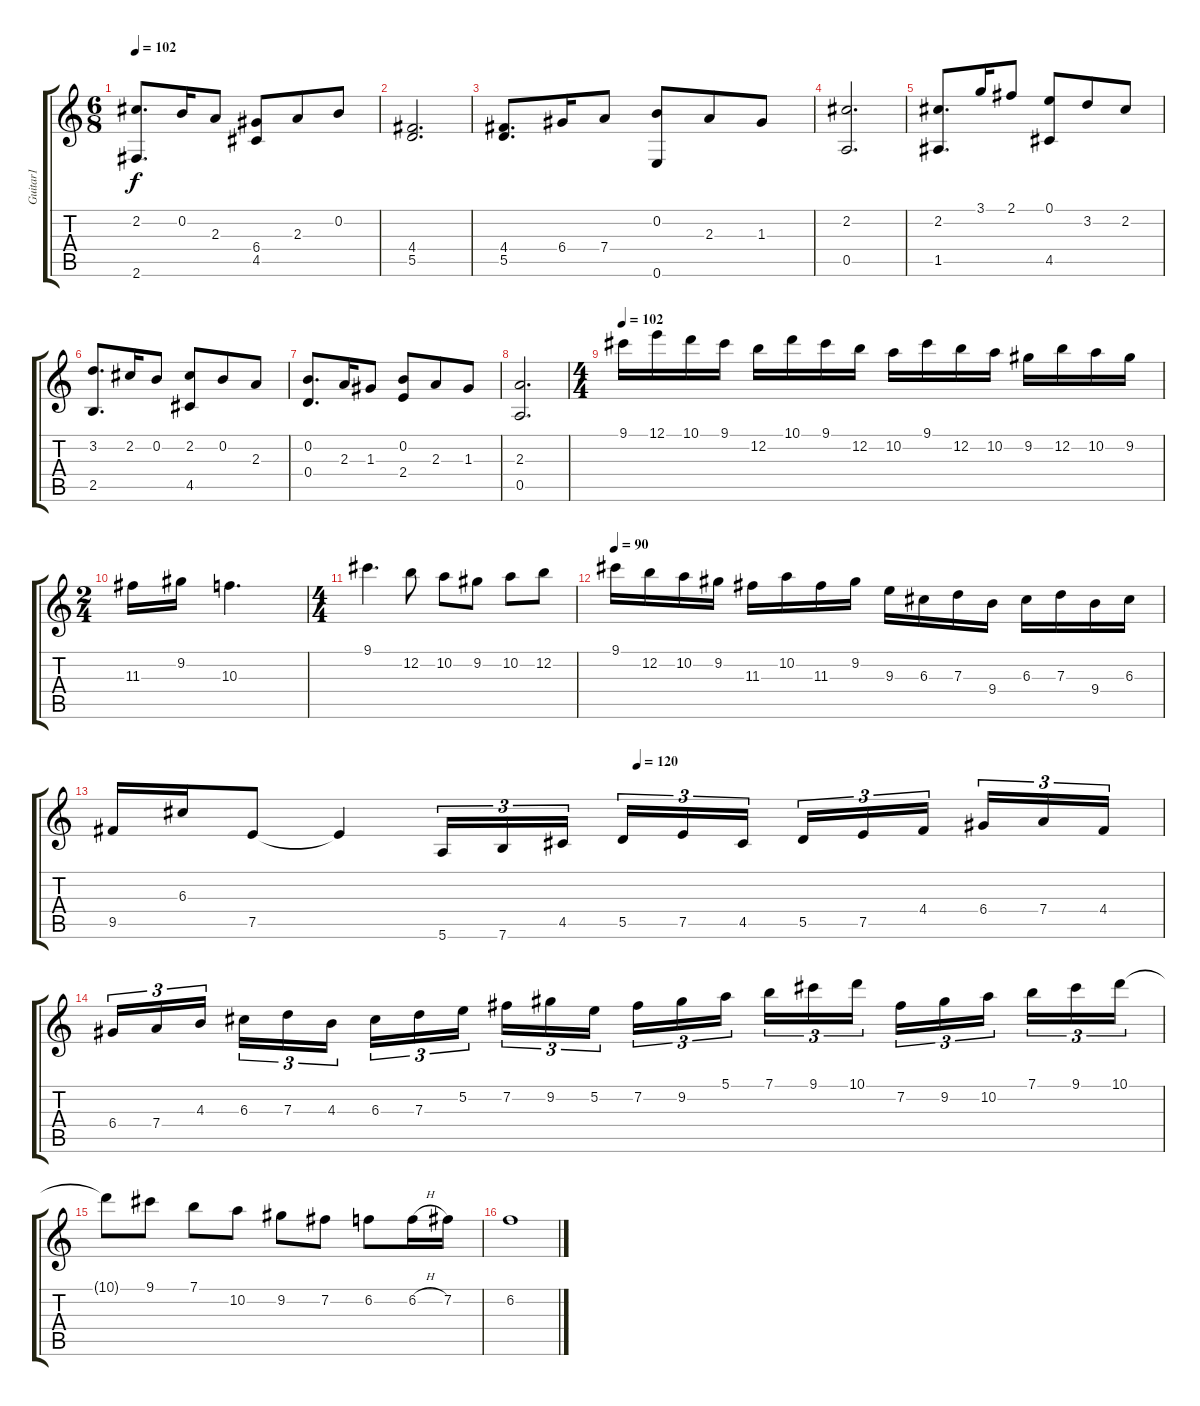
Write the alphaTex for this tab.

\track ("Guitar1" "Guitar1") {instrument acousticguitarnylon}
\staff {score tabs}
\tuning (E4 B3 G3 D3 A2 E2) {hide}
\ts (6 8)
\tempo 102
\clef g2
\ks c
(2.2 2.6).8{d dy f instrument acousticguitarnylon} 0.2.16 2.3.8 (6.4 4.5).8 2.3.8 0.2.8 |
(4.4 5.5).2{d} |
(4.4 5.5).8{d} 6.4.16 7.4.8 (0.2 0.6).8 2.3.8 1.3.8 |
(2.2 0.5).2{d} |
(2.2 1.5).8{d} 3.1.16 2.1.8 (0.1 4.5).8 3.2.8 2.2.8 |
(3.2 2.5).8{d} 2.2.16 0.2.8 (2.2 4.5).8 0.2.8 2.3.8 |
(0.2 0.4).8{d} 2.3.16 1.3.8 (0.2 2.4).8 2.3.8 1.3.8 |
(2.3 0.5).2{d} |
\ts (4 4)
\tempo 102
9.1.16{instrument electricguitarmuted} 12.1.16 10.1.16 9.1.16 12.2.16 10.1.16 9.1.16 12.2.16 10.2.16 9.1.16 12.2.16 10.2.16 9.2.16 12.2.16 10.2.16 9.2.16 |
\ts (2 4)
11.3.16 9.2.16 10.3.4{d} |
\ts (4 4)
9.1.4{d} 12.2.8 10.2.8 9.2.8 10.2.8 12.2.8 |
\tempo 90
9.1.16 12.2.16 10.2.16 9.2.16 11.3.16 10.2.16 11.3.16 9.2.16 9.3.16 6.3.16 7.3.16 9.4.16 6.3.16 7.3.16 9.4.16 6.3.16 |
\tempo (120 0.5)
9.5.16 6.3.16 7.5.8 7.5{t}.4 5.6.16{tu (3 2)} 7.6.16{tu (3 2)} 4.5.16{tu (3 2) beam splitsecondary} 5.5.16{tu (3 2)} 7.5.16{tu (3 2)} 4.5.16{tu (3 2)} 5.5.16{tu (3 2)} 7.5.16{tu (3 2)} 4.4.16{tu (3 2) beam splitsecondary} 6.4.16{tu (3 2)} 7.4.16{tu (3 2)} 4.4.16{tu (3 2)} |
6.4.16{tu (3 2)} 7.4.16{tu (3 2)} 4.3.16{tu (3 2) beam splitsecondary} 6.3.16{tu (3 2)} 7.3.16{tu (3 2)} 4.3.16{tu (3 2)} 6.3.16{tu (3 2)} 7.3.16{tu (3 2)} 5.2.16{tu (3 2) beam splitsecondary} 7.2.16{tu (3 2)} 9.2.16{tu (3 2)} 5.2.16{tu (3 2)} 7.2.16{tu (3 2)} 9.2.16{tu (3 2)} 5.1.16{tu (3 2) beam splitsecondary} 7.1.16{tu (3 2)} 9.1.16{tu (3 2)} 10.1.16{tu (3 2)} 7.2.16{tu (3 2)} 9.2.16{tu (3 2)} 10.2.16{tu (3 2) beam splitsecondary} 7.1.16{tu (3 2)} 9.1.16{tu (3 2)} 10.1.16{tu (3 2)} |
10.1{t}.8 9.1.8 7.1.8 10.2.8 9.2.8 7.2.8 6.2.8 6.2{h}.16 7.2.16 |
6.2.1
